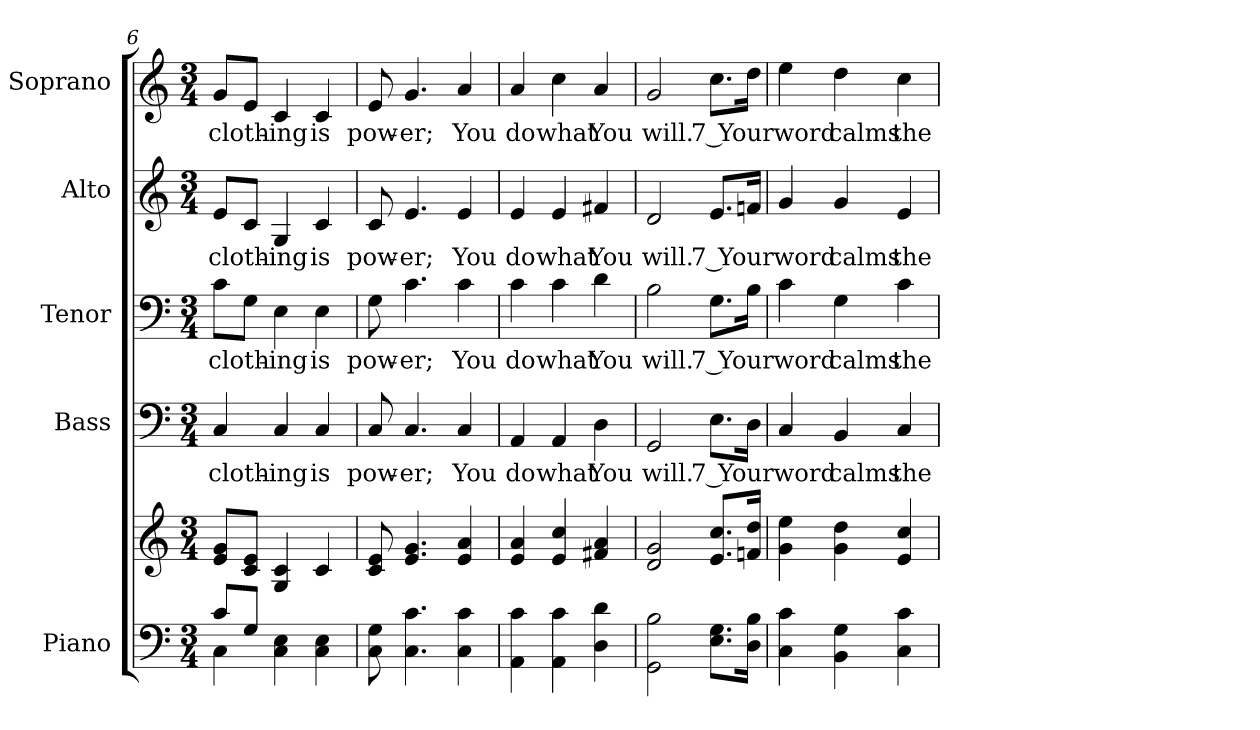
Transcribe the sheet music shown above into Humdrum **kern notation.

**kern	**kern	**kern	**text	**kern	**text	**kern	**text	**kern	**text
*part5	*part5	*part4	*part4	*part3	*part3	*part2	*part2	*part1	*part1
*staff6	*staff5	*staff4	*staff4	*staff3	*staff3	*staff2	*staff2	*staff1	*staff1
*I"Piano	*	*I"Bass	*	*I"Tenor	*	*I"Alto	*	*I"Soprano	*
*I'Pno.	*	*I'B.	*	*I'T.	*	*I'A.	*	*I'S.	*
!!LO:PB:g=z
*clefF4	*clefG2	*clefF4	*	*clefF4	*	*clefG2	*	*clefG2	*
*k[]	*k[]	*k[]	*	*k[]	*	*k[]	*	*k[]	*
*C:	*C:	*C:	*	*C:	*	*C:	*	*C:	*
*M3/4	*M3/4	*M3/4	*	*M3/4	*	*M3/4	*	*M3/4	*
=6	=6	=6	=6	=6	=6	=6	=6	=6	=6
*^	*	*	*	*	*	*	*	*	*
!	!	!	!	!LO:LY:b:color=#000000	!	!	!	!	!	!
!	!	!	!	!	!	!LO:LY:b:color=#000000	!	!	!	!
!	!	!	!	!	!	!	!	!LO:LY:b:color=#000000	!	!
!	!	!	!	!	!	!	!	!	!	!LO:LY:b:color=#000000
8ci/L	4Ci\	8ei/ 8giL	4Ci/	cloth-	8ci\L	cloth-	8ei/L	cloth-	8gi/L	cloth-
8Gi/J	.	8ci/ 8eiJ	.	.	8Gi\J	.	8ci/J	.	8ei/J	.
!	!	!	!	!LO:LY:b:color=#000000	!	!	!	!	!	!
!	!	!	!	!	!	!LO:LY:b:color=#000000	!	!	!	!
!	!	!	!	!	!	!	!	!LO:LY:b:color=#000000	!	!
!	!	!	!	!	!	!	!	!	!	!LO:LY:b:color=#000000
4Ci\ 4Ei	4ryy	4Gi/ 4ci	4Ci/	-ing	4Ei\	-ing	4Gi/	-ing	4ci/	-ing
!	!	!	!	!LO:LY:b:color=#000000	!	!	!	!	!	!
!	!	!	!	!	!	!LO:LY:b:color=#000000	!	!	!	!
!	!	!	!	!	!	!	!	!LO:LY:b:color=#000000	!	!
!	!	!	!	!	!	!	!	!	!	!LO:LY:b:color=#000000
4Ci\ 4Ei	4ryy	4ci/	4Ci/	is	4Ei\	is	4ci/	is	4ci/	is
*v	*v	*	*	*	*	*	*	*	*	*
=7	=7	=7	=7	=7	=7	=7	=7	=7	=7
*^	*	*	*	*	*	*	*	*	*
!	!	!	!	!LO:LY:b:color=#000000	!	!	!	!	!	!
*v	*v	*	*	*	*	*	*	*	*	*
*^	*	*	*	*	*	*	*	*	*
!	!	!	!	!	!	!LO:LY:b:color=#000000	!	!	!	!
*v	*v	*	*	*	*	*	*	*	*	*
*^	*	*	*	*	*	*	*	*	*
!	!	!	!	!	!	!	!	!LO:LY:b:color=#000000	!	!
*v	*v	*	*	*	*	*	*	*	*	*
*^	*	*	*	*	*	*	*	*	*
!	!	!	!	!	!	!	!	!	!	!LO:LY:b:color=#000000
*v	*v	*	*	*	*	*	*	*	*	*
8Ci\ 8Gi	8ci/ 8ei	8Ci/	pow-	8Gi\	pow-	8ci/	pow-	8ei/	pow-
!	!	!	!LO:LY:b:color=#000000	!	!	!	!	!	!
!	!	!	!	!	!LO:LY:b:color=#000000	!	!	!	!
!	!	!	!	!	!	!	!LO:LY:b:color=#000000	!	!
!	!	!	!	!	!	!	!	!	!LO:LY:b:color=#000000
4.Ci\ 4.ci	4.ei/ 4.gi	4.Ci/	-er;	4.ci\	-er;	4.ei/	-er;	4.gi/	-er;
!	!	!	!LO:LY:b:color=#000000	!	!	!	!	!	!
!	!	!	!	!	!LO:LY:b:color=#000000	!	!	!	!
!	!	!	!	!	!	!	!LO:LY:b:color=#000000	!	!
!	!	!	!	!	!	!	!	!	!LO:LY:b:color=#000000
4Ci\ 4ci	4ei/ 4ai	4Ci/	You	4ci\	You	4ei/	You	4ai/	You
=8	=8	=8	=8	=8	=8	=8	=8	=8	=8
!	!	!	!LO:LY:b:color=#000000	!	!	!	!	!	!
!	!	!	!	!	!LO:LY:b:color=#000000	!	!	!	!
!	!	!	!	!	!	!	!LO:LY:b:color=#000000	!	!
!	!	!	!	!	!	!	!	!	!LO:LY:b:color=#000000
4AAi\ 4ci	4ei/ 4ai	4AAi/	do	4ci\	do	4ei/	do	4ai/	do
!	!	!	!LO:LY:b:color=#000000	!	!	!	!	!	!
!	!	!	!	!	!LO:LY:b:color=#000000	!	!	!	!
!	!	!	!	!	!	!	!LO:LY:b:color=#000000	!	!
!	!	!	!	!	!	!	!	!	!LO:LY:b:color=#000000
4AAi\ 4ci	4ei/ 4cci	4AAi/	what	4ci\	what	4ei/	what	4cci\	what
!	!	!	!LO:LY:b:color=#000000	!	!	!	!	!	!
!	!	!	!	!	!LO:LY:b:color=#000000	!	!	!	!
!	!	!	!	!	!	!	!LO:LY:b:color=#000000	!	!
!	!	!	!	!	!	!	!	!	!LO:LY:b:color=#000000
4Di\ 4di	4f#Xi/ 4ai	4Di\	You	4di\	You	4f#Xi/	You	4ai/	You
=9	=9	=9	=9	=9	=9	=9	=9	=9	=9
!	!	!	!LO:LY:b:color=#000000	!	!	!	!	!	!
!	!	!	!	!	!LO:LY:b:color=#000000	!	!	!	!
!	!	!	!	!	!	!	!LO:LY:b:color=#000000	!	!
!	!	!	!	!	!	!	!	!	!LO:LY:b:color=#000000
2GGi\ 2Bi	2di/ 2gi	2GGi/	will.	2Bi\	will.	2di/	will.	2gi/	will.
!	!	!	!LO:LY:b:color=#000000	!	!	!	!	!	!
!	!	!	!	!	!LO:LY:b:color=#000000	!	!	!	!
!	!	!	!	!	!	!	!LO:LY:b:color=#000000	!	!
!	!	!	!	!	!	!	!	!	!LO:LY:b:color=#000000
8.Ei\ 8.GiL	8.ei/ 8.cciL	8.Ei\L	7 Your	8.Gi\L	7 Your	8.ei/L	7 Your	8.cci\L	7 Your
16Di\ 16BiJk	16fni/ 16ddiJk	16Di\Jk	.	16Bi\Jk	.	16fni/Jk	.	16ddi\Jk	.
=10	=10	=10	=10	=10	=10	=10	=10	=10	=10
!	!	!	!LO:LY:b:color=#000000	!	!	!	!	!	!
!	!	!	!	!	!LO:LY:b:color=#000000	!	!	!	!
!	!	!	!	!	!	!	!LO:LY:b:color=#000000	!	!
!	!	!	!	!	!	!	!	!	!LO:LY:b:color=#000000
4Ci\ 4ci	4gi\ 4eei	4Ci/	word	4ci\	word	4gi/	word	4eei\	word
!	!	!	!LO:LY:b:color=#000000	!	!	!	!	!	!
!	!	!	!	!	!LO:LY:b:color=#000000	!	!	!	!
!	!	!	!	!	!	!	!LO:LY:b:color=#000000	!	!
!	!	!	!	!	!	!	!	!	!LO:LY:b:color=#000000
4BBi\ 4Gi	4gi\ 4ddi	4BBi/	calms	4Gi\	calms	4gi/	calms	4ddi\	calms
!	!	!	!LO:LY:b:color=#000000	!	!	!	!	!	!
!	!	!	!	!	!LO:LY:b:color=#000000	!	!	!	!
!	!	!	!	!	!	!	!LO:LY:b:color=#000000	!	!
!	!	!	!	!	!	!	!	!	!LO:LY:b:color=#000000
4Ci\ 4ci	4ei/ 4cci	4Ci/	the	4ci\	the	4ei/	the	4cci\	the
=	=	=	=	=	=	=	=	=	=
*-	*-	*-	*-	*-	*-	*-	*-	*-	*-
